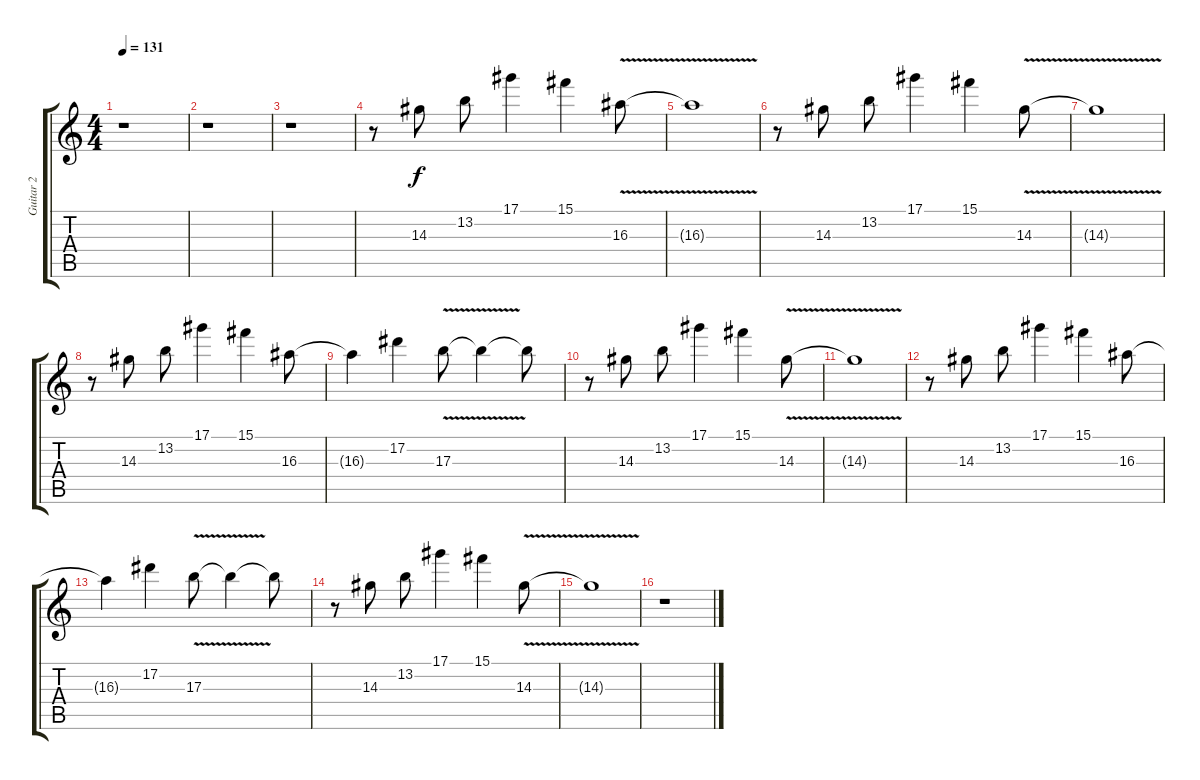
\track ("Guitar 2" "Guitar 2") {instrument overdrivenguitar}
\staff {score tabs}
\tuning (Eb4 Bb3 Gb3 Db3 Ab2 Eb2) {hide}
\ts (4 4)
\tempo 131
\clef g2
\ks c
r.1{dy f} |
r.1 |
r.1 |
r.8 14.3.8 13.2.8 17.1.4 15.1.4 16.3{v}.8 |
16.3{t}.1 |
r.8 14.3.8 13.2.8 17.1.4 15.1.4 14.3{v}.8 |
14.3{t}.1 |
r.8 14.3.8 13.2.8 17.1.4 15.1.4 16.3.8 |
16.3{t}.4 17.2.4 17.3{v}.8 17.3{t}.4 17.3{t}.8 |
r.8 14.3.8 13.2.8 17.1.4 15.1.4 14.3{v}.8 |
14.3{t}.1 |
r.8 14.3.8 13.2.8 17.1.4 15.1.4 16.3.8 |
16.3{t}.4 17.2.4 17.3{v}.8 17.3{t}.4 17.3{t}.8 |
r.8 14.3.8 13.2.8 17.1.4 15.1.4 14.3{v}.8 |
14.3{t}.1 |
r.1
